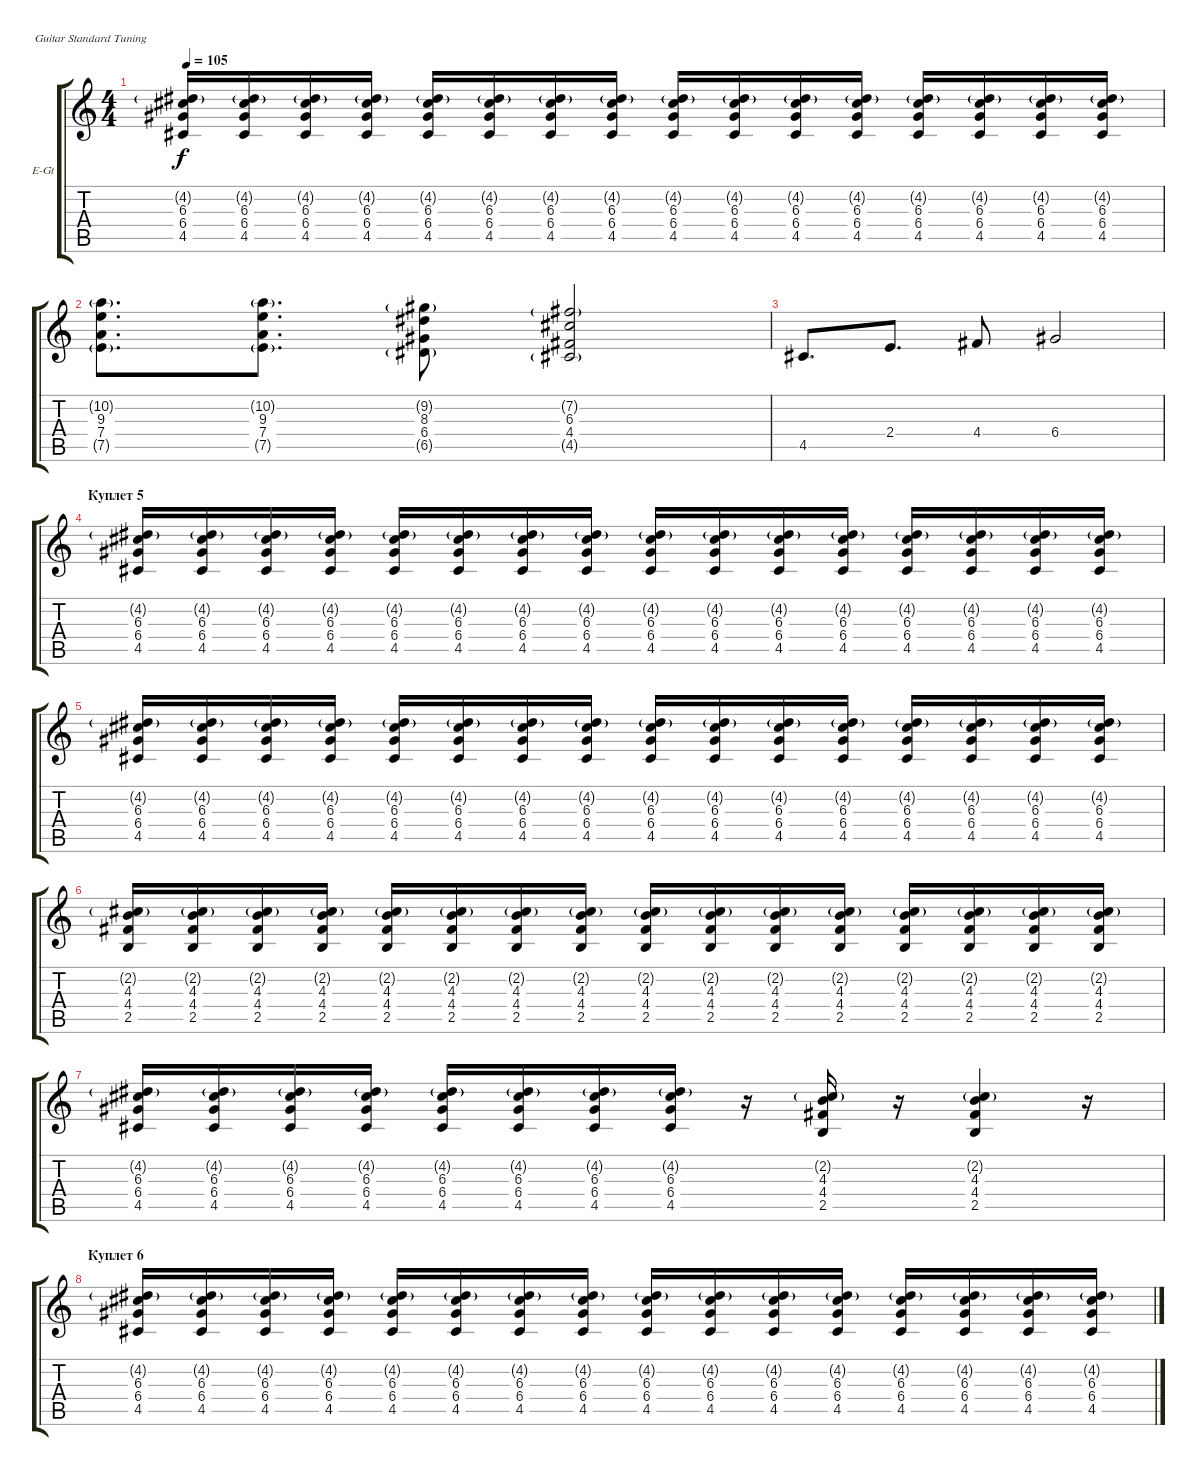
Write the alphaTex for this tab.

\bracketExtendMode groupsimilarinstruments
\firstSystemTrackNameOrientation horizontal
\otherSystemsTrackNameOrientation horizontal
\track ("Guitar" "E-Gt") {instrument distortionguitar}
\staff {score tabs}
\tuning (E4 B3 G3 D3 A2 E2)
\ts (4 4)
\tempo 105
\clef g2
\ks c
(6.3 6.4 4.5 4.2{g}).16{dy f} (6.3 6.4 4.5 4.2{g}).16 (6.3 6.4 4.5 4.2{g}).16 (6.3 6.4 4.5 4.2{g}).16 (6.3 6.4 4.5 4.2{g}).16 (6.3 6.4 4.5 4.2{g}).16 (6.3 6.4 4.5 4.2{g}).16 (6.3 6.4 4.5 4.2{g}).16 (6.3 6.4 4.5 4.2{g}).16 (6.3 6.4 4.5 4.2{g}).16 (6.3 6.4 4.5 4.2{g}).16 (6.3 6.4 4.5 4.2{g}).16 (6.3 6.4 4.5 4.2{g}).16 (6.3 6.4 4.5 4.2{g}).16 (6.3 6.4 4.5 4.2{g}).16 (6.3 6.4 4.5 4.2{g}).16 |
(7.4 7.5{g} 9.3 10.2{g}).8{d} (7.4 7.5{g} 10.2{g} 9.3).8{d} (6.4 6.5{g} 8.3 9.2{g}).8 (4.4 4.5{g} 6.3 7.2{g}).2 |
4.5.8{d} 2.4.8{d} 4.4.8 6.4.2 |
\section ("" "Куплет 5")
(6.3 6.4 4.5 4.2{g}).16 (6.3 6.4 4.5 4.2{g}).16 (6.3 6.4 4.5 4.2{g}).16 (6.3 6.4 4.5 4.2{g}).16 (6.3 6.4 4.5 4.2{g}).16 (6.3 6.4 4.5 4.2{g}).16 (6.3 6.4 4.5 4.2{g}).16 (6.3 6.4 4.5 4.2{g}).16 (6.3 6.4 4.5 4.2{g}).16 (6.3 6.4 4.5 4.2{g}).16 (6.3 6.4 4.5 4.2{g}).16 (6.3 6.4 4.5 4.2{g}).16 (6.3 6.4 4.5 4.2{g}).16 (6.3 6.4 4.5 4.2{g}).16 (6.3 6.4 4.5 4.2{g}).16 (6.3 6.4 4.5 4.2{g}).16 |
(6.3 6.4 4.5 4.2{g}).16 (6.3 6.4 4.5 4.2{g}).16 (6.3 6.4 4.5 4.2{g}).16 (6.3 6.4 4.5 4.2{g}).16 (6.3 6.4 4.5 4.2{g}).16 (6.3 6.4 4.5 4.2{g}).16 (6.3 6.4 4.5 4.2{g}).16 (6.3 6.4 4.5 4.2{g}).16 (6.3 6.4 4.5 4.2{g}).16 (6.3 6.4 4.5 4.2{g}).16 (6.3 6.4 4.5 4.2{g}).16 (6.3 6.4 4.5 4.2{g}).16 (6.3 6.4 4.5 4.2{g}).16 (6.3 6.4 4.5 4.2{g}).16 (6.3 6.4 4.5 4.2{g}).16 (6.3 6.4 4.5 4.2{g}).16 |
(4.3 4.4 2.5 2.2{g}).16 (4.3 4.4 2.5 2.2{g}).16 (4.3 4.4 2.5 2.2{g}).16 (4.3 4.4 2.5 2.2{g}).16 (4.3 4.4 2.5 2.2{g}).16 (4.3 4.4 2.5 2.2{g}).16 (4.3 4.4 2.5 2.2{g}).16 (4.3 4.4 2.5 2.2{g}).16 (4.3 4.4 2.5 2.2{g}).16 (4.3 4.4 2.5 2.2{g}).16 (4.3 4.4 2.5 2.2{g}).16 (4.3 4.4 2.5 2.2{g}).16 (4.3 4.4 2.5 2.2{g}).16 (4.3 4.4 2.5 2.2{g}).16 (4.3 4.4 2.5 2.2{g}).16 (4.3 4.4 2.5 2.2{g}).16 |
(6.3 6.4 4.5 4.2{g}).16 (6.3 6.4 4.5 4.2{g}).16 (6.3 6.4 4.5 4.2{g}).16 (6.3 6.4 4.5 4.2{g}).16 (6.3 6.4 4.5 4.2{g}).16 (6.3 6.4 4.5 4.2{g}).16 (6.3 6.4 4.5 4.2{g}).16 (6.3 6.4 4.5 4.2{g}).16 r.16 (4.3 4.4 2.5 2.2{g}).16 r.16 (4.3 4.4 2.5 2.2{g}).4 r.16 |
\section ("" "Куплет 6")
(6.3 6.4 4.5 4.2{g}).16 (6.3 6.4 4.5 4.2{g}).16 (6.3 6.4 4.5 4.2{g}).16 (6.3 6.4 4.5 4.2{g}).16 (6.3 6.4 4.5 4.2{g}).16 (6.3 6.4 4.5 4.2{g}).16 (6.3 6.4 4.5 4.2{g}).16 (6.3 6.4 4.5 4.2{g}).16 (6.3 6.4 4.5 4.2{g}).16 (6.3 6.4 4.5 4.2{g}).16 (6.3 6.4 4.5 4.2{g}).16 (6.3 6.4 4.5 4.2{g}).16 (6.3 6.4 4.5 4.2{g}).16 (6.3 6.4 4.5 4.2{g}).16 (6.3 6.4 4.5 4.2{g}).16 (6.3 6.4 4.5 4.2{g}).16
